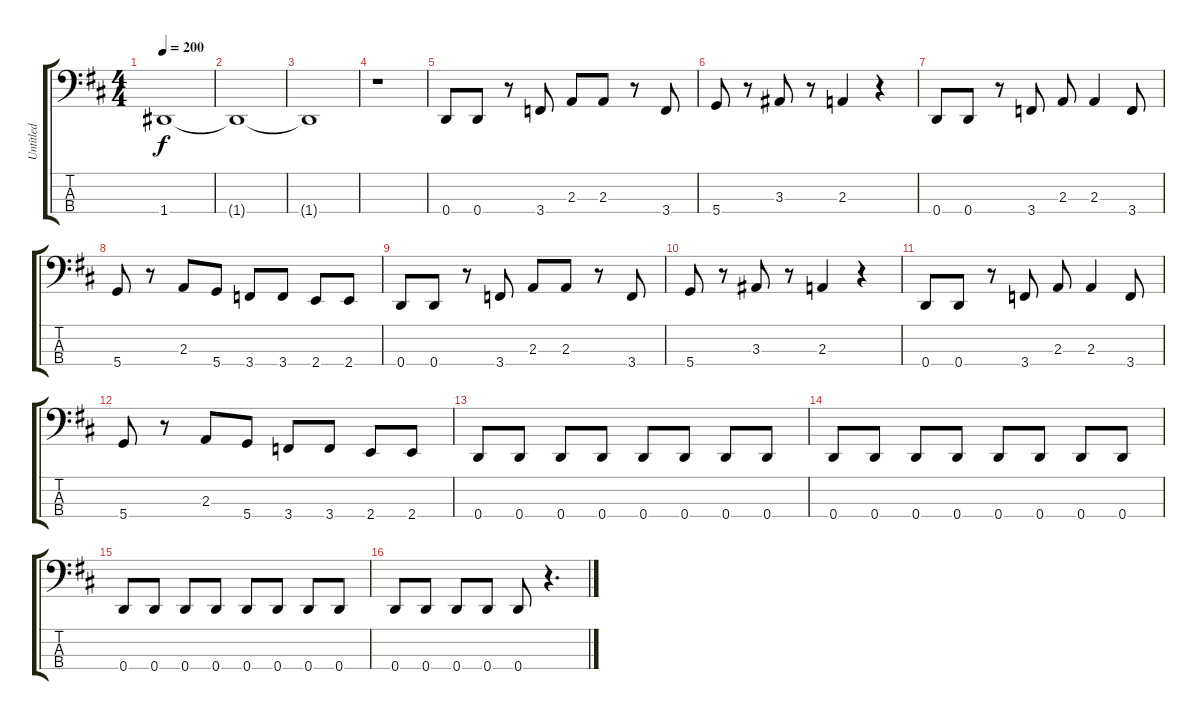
\track ("Untitled" "Untitled") {instrument electricbassfinger}
\staff {score tabs}
\tuning (F2 C2 G1 D1) {hide}
\ts (4 4)
\tempo 200
\clef f4
\ks d
1.4{t}.1{dy f} |
1.4{t}.1 |
1.4{t}.1 |
r.1 |
0.4.8 0.4.8 r.8 3.4.8 2.3.8 2.3.8 r.8 3.4.8 |
5.4.8 r.8 3.3.8 r.8 2.3.4 r.4 |
0.4.8 0.4.8 r.8 3.4.8 2.3.8 2.3.4 3.4.8 |
5.4.8 r.8 2.3.8 5.4.8 3.4.8 3.4.8 2.4.8 2.4.8 |
0.4.8 0.4.8 r.8 3.4.8 2.3.8 2.3.8 r.8 3.4.8 |
5.4.8 r.8 3.3.8 r.8 2.3.4 r.4 |
0.4.8 0.4.8 r.8 3.4.8 2.3.8 2.3.4 3.4.8 |
5.4.8 r.8 2.3.8 5.4.8 3.4.8 3.4.8 2.4.8 2.4.8 |
0.4.8 0.4.8 0.4.8 0.4.8 0.4.8 0.4.8 0.4.8 0.4.8 |
0.4.8 0.4.8 0.4.8 0.4.8 0.4.8 0.4.8 0.4.8 0.4.8 |
0.4.8 0.4.8 0.4.8 0.4.8 0.4.8 0.4.8 0.4.8 0.4.8 |
0.4.8 0.4.8 0.4.8 0.4.8 0.4.8 r.4{d}
